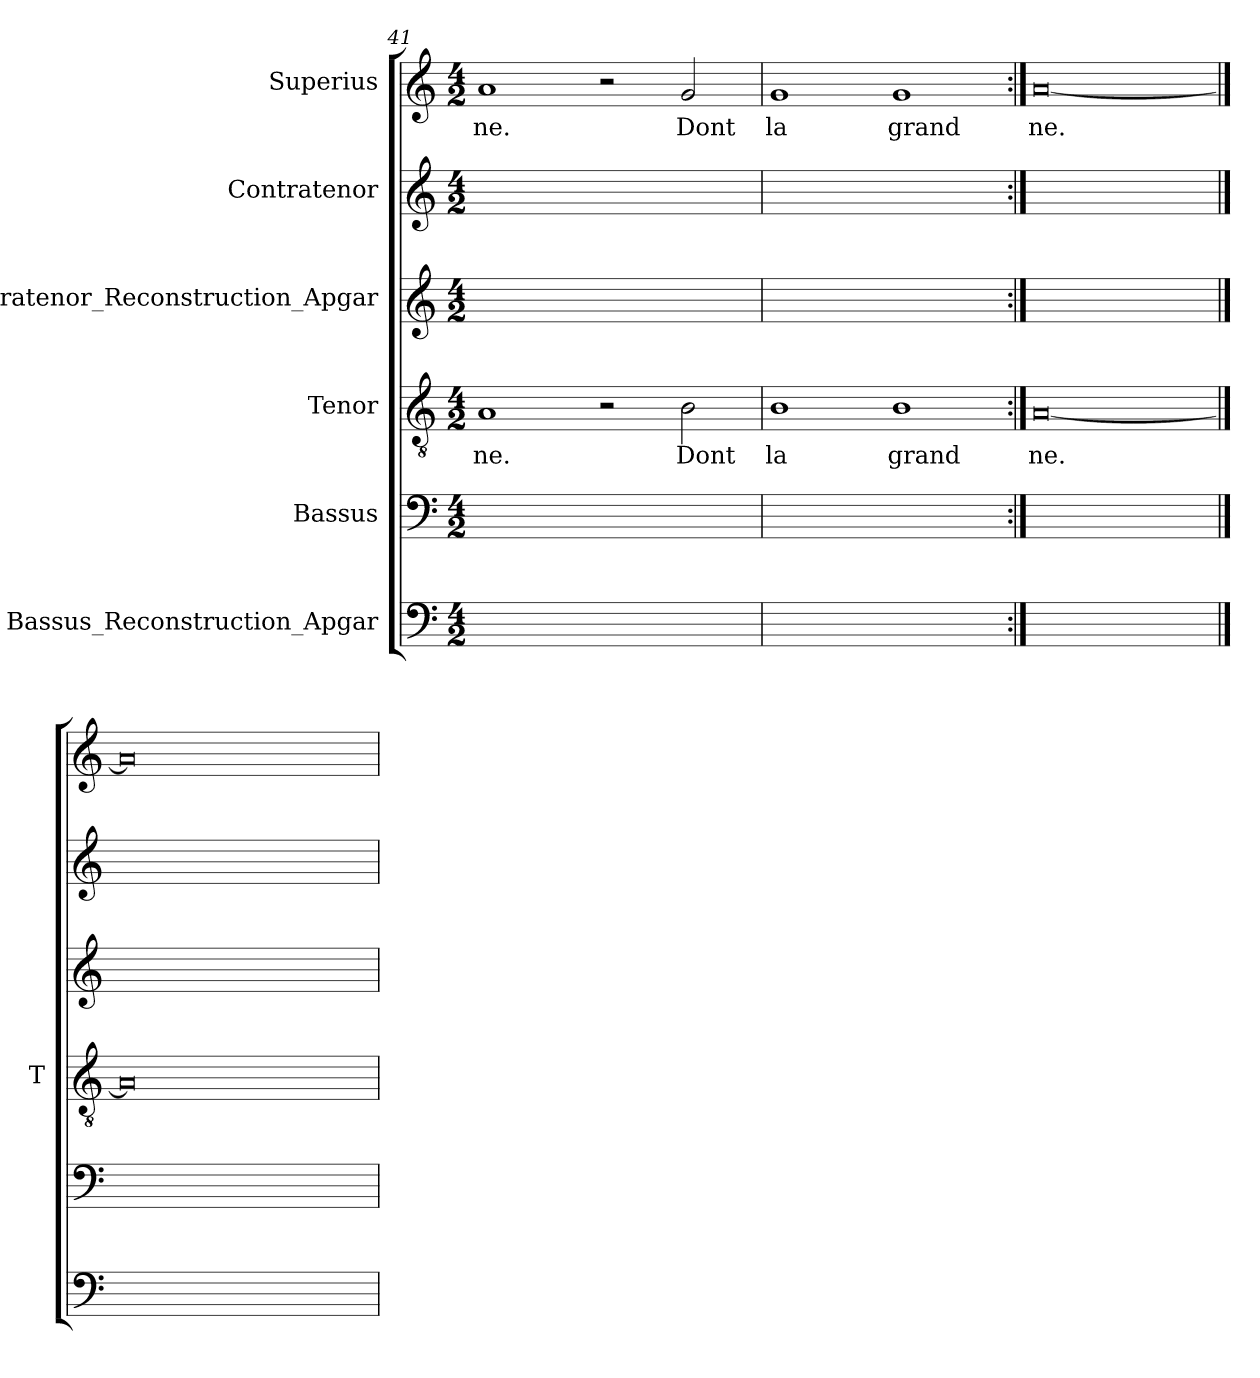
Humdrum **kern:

**kern	**kern	**kern	**text	**kern	**kern	**kern	**text
*part6	*part5	*part4	*part4	*part3	*part2	*part1	*part1
*staff6	*staff5	*staff4	*staff4	*staff3	*staff2	*staff1	*staff1
*I"Bassus_Reconstruction_Apgar	*I"Bassus	*I"Tenor	*	*I"Contratenor_Reconstruction_Apgar	*I"Contratenor	*I"Superius	*
*	*	*I'T	*	*	*	*	*
*clefF4	*clefF4	*clefGv2	*	*clefG2	*clefG2	*clefG2	*
*k[]	*k[]	*k[]	*	*k[]	*k[]	*k[]	*
*M4/2	*M4/2	*M4/2	*	*M4/2	*M4/2	*M4/2	*
=41	=41	=41	=41	=41	=41	=41	=41
0ryy	0ryy	1A	-ne.	0ryy	0ryy	1a	-ne.
.	.	2r	.	.	.	2r	.
.	.	2B	-Dont	.	.	2g	-Dont
=42	=42	=42	=42	=42	=42	=42	=42
0ryy	0ryy	1B	-la	0ryy	0ryy	1g	-la
.	.	1B	-grand	.	.	1g	-grand
=43:|!	=43:|!	=43:|!	=43:|!	=43:|!	=43:|!	=43:|!	=43:|!
0ryy	0ryy	[0A	-ne.	0ryy	0ryy	[0a	-ne.
==44	==44	==44	==44	==44	==44	==44	==44
0ryy	0ryy	0A]	.	0ryy	0ryy	0a]	.
=	=	=	=	=	=	=	=
*-	*-	*-	*-	*-	*-	*-	*-
